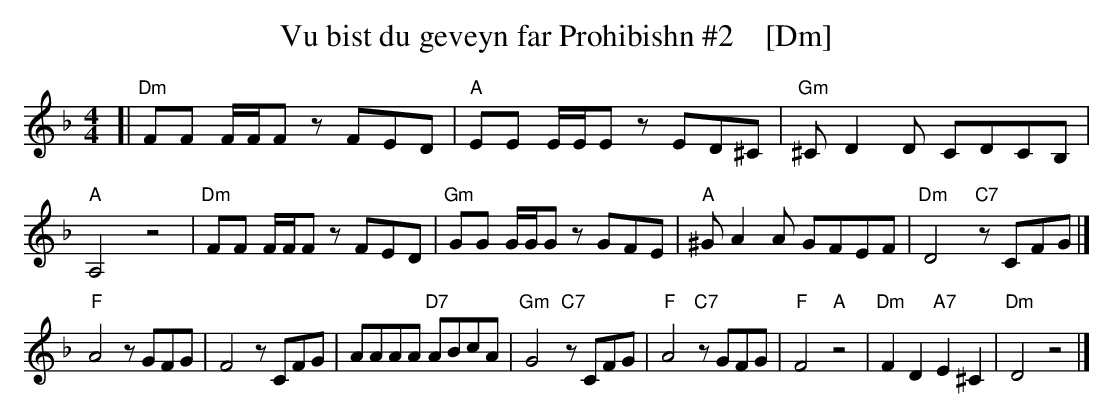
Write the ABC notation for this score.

X:1
T: Vu bist du geveyn far Prohibishn #2    [Dm]
M: 4/4
L: 1/8
K: Dm
[|\
"Dm"FF F/F/F zFED | "A"EE E/E/E zED^C | "Gm"^CD2D CDCB, | "A"A,4 z4 |\
"Dm"FF F/F/F zFED | "Gm"GG G/G/G zGFE | "A"^GA2A GFEF | "Dm"D4 "C7"zCFG |]
"F"A4 zGFG | F4 zCFG | AAAA "D7"ABcA | "Gm"G4 "C7"zCFG |\
"F"A4 "C7"zGFG | "F"F4 "A"z4 | "Dm"F2D2 "A7"E2^C2 | "Dm"D4 z4 |]
